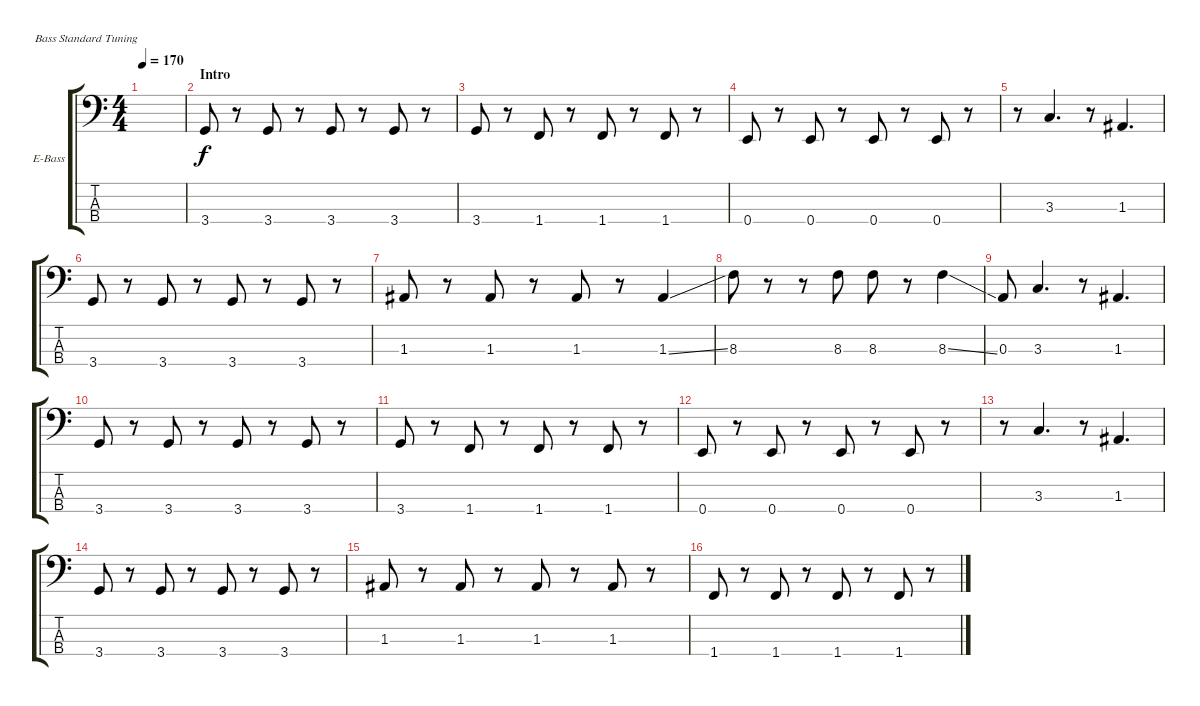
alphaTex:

\bracketExtendMode groupsimilarinstruments
\firstSystemTrackNameOrientation horizontal
\otherSystemsTrackNameOrientation horizontal
\track ("Bass" "E-Bass") {instrument electricbasspick}
\staff {score tabs}
\tuning (G2 D2 A1 E1)
\ts (4 4)
\beaming (8 2 2 2 2)
\tempo 170
\clef f4
\ks c
|
\section ("" "Intro")
3.4.8 r.8 3.4.8 r.8 3.4.8 r.8 3.4.8 r.8 |
3.4.8 r.8 1.4.8 r.8 1.4.8 r.8 1.4.8 r.8 |
0.4.8 r.8 0.4.8 r.8 0.4.8 r.8 0.4.8 r.8 |
r.8 3.3.4{d} r.8 1.3.4{d} |
3.4.8 r.8 3.4.8 r.8 3.4.8 r.8 3.4.8 r.8 |
1.3.8 r.8 1.3.8 r.8 1.3.8 r.8 1.3{ss}.4 |
8.3.8 r.8 r.8 8.3.8 8.3.8 r.8 8.3{ss}.4 |
0.3.8 3.3.4{d} r.8 1.3.4{d} |
3.4.8 r.8 3.4.8 r.8 3.4.8 r.8 3.4.8 r.8 |
3.4.8 r.8 1.4.8 r.8 1.4.8 r.8 1.4.8 r.8 |
0.4.8 r.8 0.4.8 r.8 0.4.8 r.8 0.4.8 r.8 |
r.8 3.3.4{d} r.8 1.3.4{d} |
3.4.8 r.8 3.4.8 r.8 3.4.8 r.8 3.4.8 r.8 |
1.3.8 r.8 1.3.8 r.8 1.3.8 r.8 1.3.8 r.8 |
1.4.8 r.8 1.4.8 r.8 1.4.8 r.8 1.4.8 r.8
